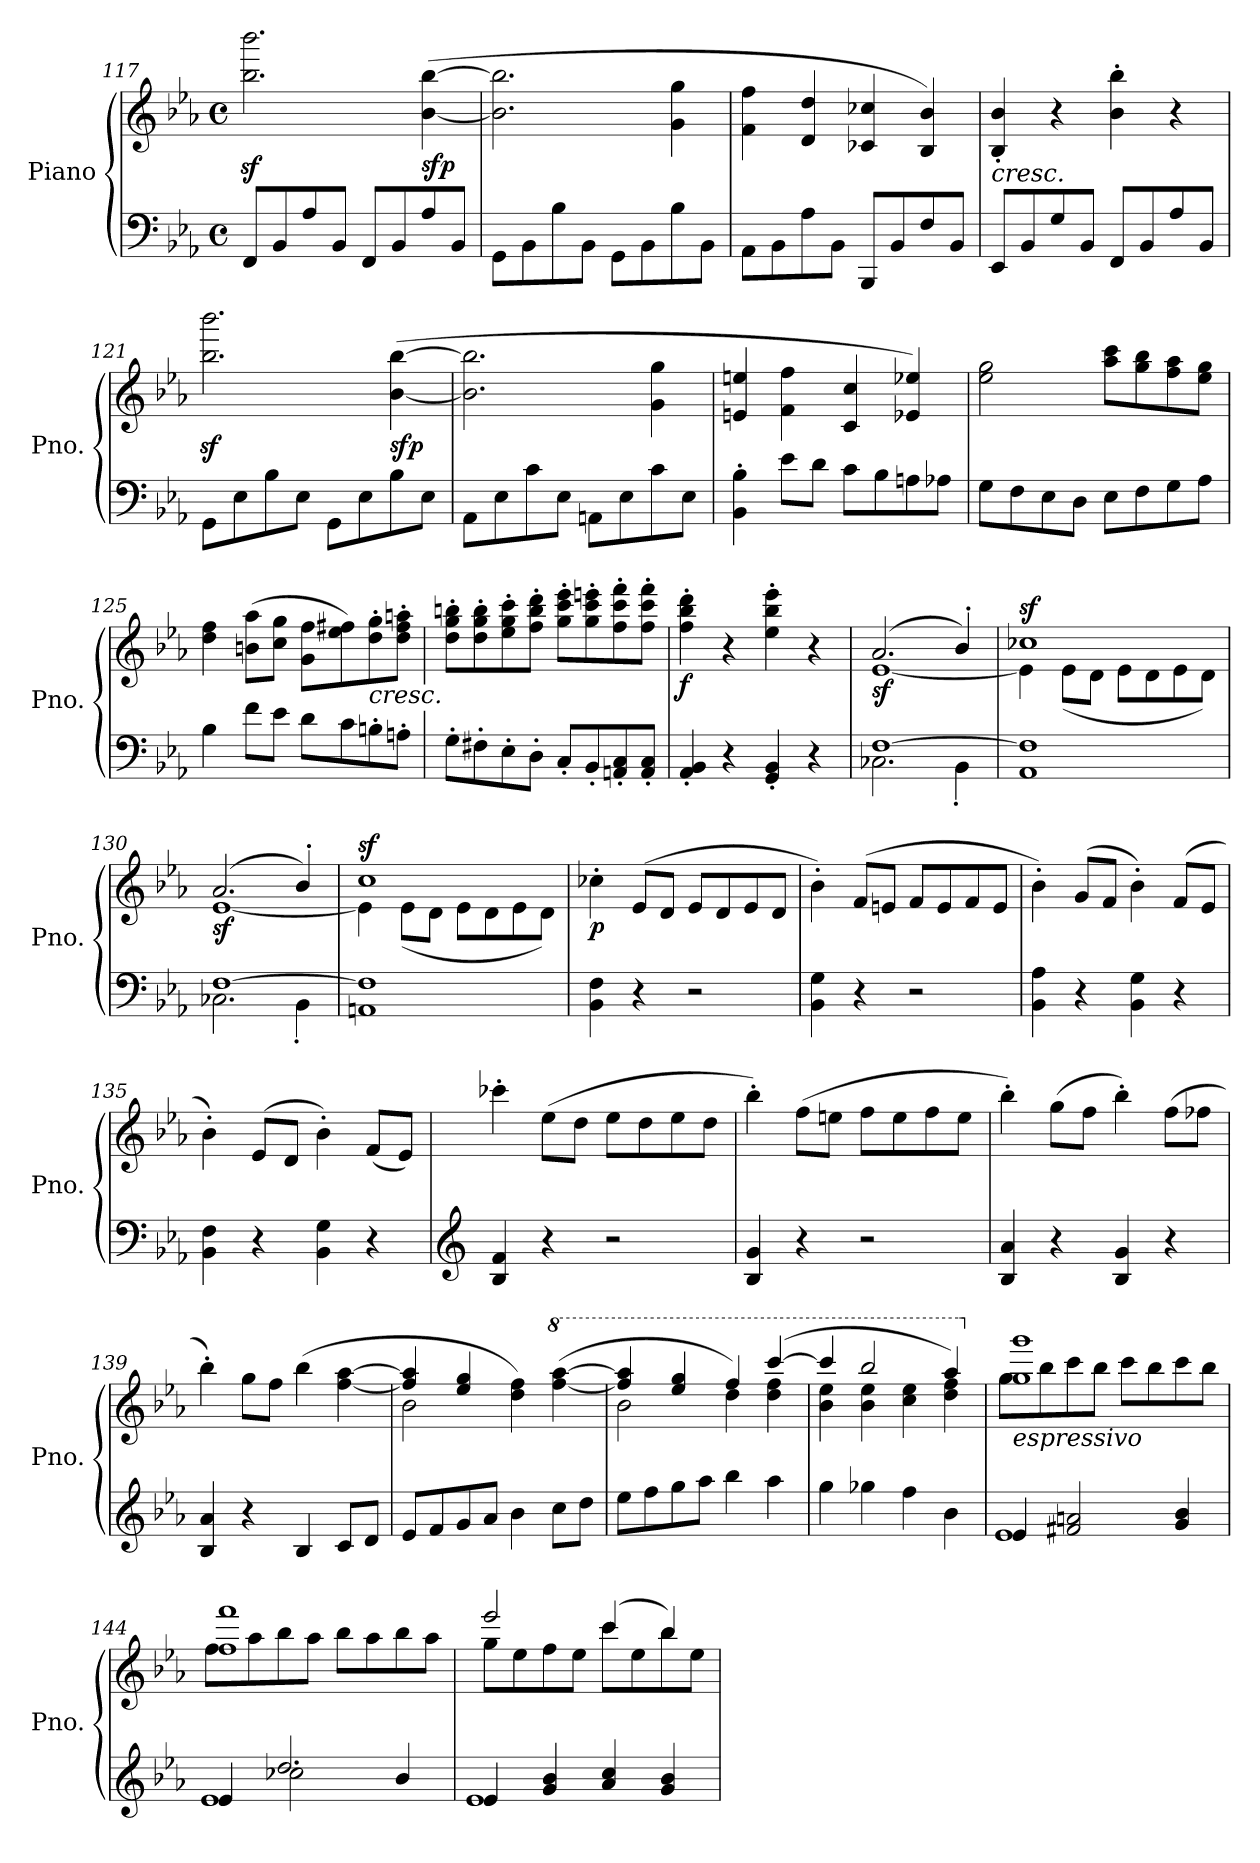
**kern	**kern	**dynam
*part1	*part1	*part1
*staff2	*staff1	*staff1/2
*I"Piano	*	*
*I'Pno.	*	*
!!LO:LB:g=z
*clefF4	*clefG2	*
*k[b-e-a-]	*k[b-e-a-]	*
*M4/4	*M4/4	*
*met(c)	*met(c)	*
=117	=117	=117
8FF/L	2.bb-\z< 2.bbb-\z<	.
8BB-/	.	.
8A-/	.	.
8BB-/J	.	.
8FF/L	.	.
8BB-/	.	.
!	!	!LO:DY:b
8A-/	(>[4b-\ [4bb-\	sfp
8BB-/J	.	.
=118	=118	=118
8GG\L	2.b-\] 2.bb-\]	.
8BB-\	.	.
8B-\	.	.
8BB-\J	.	.
8GG\L	.	.
8BB-\	.	.
8B-\	4g\ 4gg\	.
8BB-\J	.	.
=119	=119	=119
8AA-\L	4f\ 4ff\	.
8BB-\	.	.
8A-\	4d/ 4dd/	.
8BB-\J	.	.
8BBB-/L	4c-X/ 4cc-X/	.
8BB-/	.	.
8F/	4B-/ 4b-/)	.
8BB-/J	.	.
=120	=120	=120
!	!LO:TX:b:i:t=cresc.	!
8EE-/L	4B-/' 4b-/'	.
8BB-/	.	.
8G/	4r	.
8BB-/J	.	.
8FF/L	4b-\' 4bb-\'	.
8BB-/	.	.
8A-/	4r	.
8BB-/J	.	.
=121	=121	=121
8GG\L	2.bb-\z< 2.bbb-\z<	.
8E-\	.	.
8B-\	.	.
8E-\J	.	.
8GG\L	.	.
8E-\	.	.
!	!	!LO:DY:b
8B-\	(>[4b-\ [4bb-\	sfp
8E-\J	.	.
!!LO:LB:g=z
=122	=122	=122
8AA-\L	2.b-\] 2.bb-\]	.
8E-\	.	.
8c\	.	.
8E-\J	.	.
8AAn\L	.	.
8E-\	.	.
8c\	4g\ 4gg\	.
8E-\J	.	.
=123	=123	=123
4BB-\' 4B-\'	4en/ 4een/	.
8e-\L	4f\ 4ff\	.
8d\J	.	.
8c\L	4c/ 4cc/	.
8B-\	.	.
8An\	4e-X/ 4ee-X/)	.
8A-X\J	.	.
=124	=124	=124
8G\L	2ee-\ 2gg\	.
8F\	.	.
8E-\	.	.
8D\J	.	.
8E-\L	8aa-\ 8ccc\L	.
8F\	8gg\ 8bb-\	.
8G\	8ff\ 8aa-\	.
8A-\J	8ee-\ 8gg\J	.
=125	=125	=125
4B-\	4dd\ 4ff\	.
8f\L	(>8bn\ 8aa-\L	.
8e-\J	8cc\ 8gg\J	.
8d\L	8g\ 8ff\L	.
8c\	8ee-\ 8ff#X\)	.
!	!LO:TX:b:i:t=cresc.	!
8Bn'\	8dd\' 8gg\'	.
8An'\J	8dd\' 8ff#\' 8aan\'J	.
=126	=126	=126
8G'\L	8dd\' 8gg\' 8bbn\'L	.
8F#X'\	8dd\' 8gg\' 8bb\'	.
8E-'\	8ee-\' 8gg\' 8ccc\'	.
8D'\J	8ff\' 8bb\' 8ddd\'J	.
8C'/L	8gg\' 8ccc\' 8eee-\'L	.
8BB-'/	8gg\' 8ccc\' 8eeen\'	.
8AAn/' 8C/'	8ff\' 8ccc\' 8fff\'	.
8AA/' 8C/'J	8ff\' 8ccc\' 8fff\'J	.
!!LO:LB:g=z
=127	=127	=127
!	!	!LO:DY:b
4AA-/' 4BB-/'	4ff\' 4bb-\' 4ddd\'	f
4r	4r	.
4GG/' 4BB-/'	4ee-\' 4bb-\' 4eee-\'	.
4r	4r	.
=128	=128	=128
*^	*^	*
!	!	!	!	!LO:DY:b
[1F	2.C-X\	(>2.a-/	[1e-	sf
.	4BB-'\	4b-'/)	.	.
=129	=129	=129	=129	=129
!	!	!	!	!LO:DY:a
1F]	1AA-	1cc-X	4e-\]	sf
.	.	.	(<8e-\L	.
.	.	.	8d\J	.
.	.	.	8e-\L	.
.	.	.	8d\	.
.	.	.	8e-\	.
.	.	.	8d\J)	.
=130	=130	=130	=130	=130
!	!	!	!	!LO:DY:b
[1F	2.C-X\	(>2.a-/	[1e-	sf
.	4BB-'\	4b-'/)	.	.
=131	=131	=131	=131	=131
!	!	!	!	!LO:DY:a
1F]	1AAn	1cc	4e-\]	sf
.	.	.	(<8e-\L	.
.	.	.	8d\J	.
.	.	.	8e-\L	.
.	.	.	8d\	.
.	.	.	8e-\	.
.	.	.	8d\J)	.
*v	*v	*	*	*
=132	=132	=132	=132
!	!	!	!LO:DY:b
*	*v	*v	*
4BB-\ 4F\	4cc-X'\	p
4r	(>8e-/L	.
.	8d/J	.
2r	8e-/L	.
.	8d/	.
.	8e-/	.
.	8d/J	.
=133	=133	=133
4BB-\ 4G\	4b-'\)	.
4r	(>8f/L	.
.	8en/J	.
2r	8f/L	.
.	8e/	.
.	8f/	.
.	8e/J	.
!!LO:PB:g=z
=134	=134	=134
4BB-\ 4A-\	4b-'\)	.
4r	(>8g/L	.
.	8f/J	.
4BB-\ 4G\	4b-'\)	.
4r	(>8f/L	.
.	8e-/J	.
=135	=135	=135
4BB-\ 4F\	4b-'\)	.
4r	(>8e-/L	.
.	8d/J	.
4BB-\ 4G\	4b-'\)	.
4r	(<8f/L	.
.	8e-/J)	.
=136	=136	=136
*clefG2	*	*
4B-/ 4f/	4ccc-X'\	.
4r	(>8ee-\L	.
.	8dd\J	.
2r	8ee-\L	.
.	8dd\	.
.	8ee-\	.
.	8dd\J	.
=137	=137	=137
4B-/ 4g/	4bb-'\)	.
4r	(>8ff\L	.
.	8een\J	.
2r	8ff\L	.
.	8ee\	.
.	8ff\	.
.	8ee\J	.
=138	=138	=138
4B-/ 4a-/	4bb-'\)	.
4r	(>8gg\L	.
.	8ff\J	.
4B-/ 4g/	4bb-'\)	.
4r	(>8ff\L	.
.	8ff-X\J	.
=139	=139	=139
4B-/ 4a-/	4bb-'\)	.
4r	8gg\L	.
.	8ff\J	.
4B-/	(>4bb-\	.
8c/L	[4ff\ [4aa-\	.
8d/J	.	.
!!LO:LB:g=z
=140	=140	=140
*	*^	*
8e-/L	4ff/] 4aa-/]	2b-\	.
8f/	.	.	.
8g/	4ee-/ 4gg/	.	.
8a-/J	.	.	.
4b-\	4dd\ 4ff\)	4ryy	.
*	*8va	*	*
8cc\L	(>[4fff\ [4aaa-\	4rffyy	.
8dd\J	.	.	.
=141	=141	=141	=141
8ee-\L	4fff/] 4aaa-/]	2bb-\	.
8ff\	.	.	.
8gg\	4eee-/ 4ggg/	.	.
8aa-\J	.	.	.
4bb-\	4fff/)	4ddd\	.
4aa-\	(>[4cccc/	4ddd\ 4fff\	.
=142	=142	=142	=142
4gg\	4cccc/]	4bb-\ 4eee-\	.
4gg-X\	2bbb-/	4bb-\ 4eee-\	.
4ff\	.	4ccc\ 4eee-\	.
4b-\	4aaa-/)	4ddd\ 4fff\	.
=143	=143	=143	=143
*^	*	*	*
*	*	*X8va	*	*
!	!	!LO:TX:b:i:t=espressivo	!	!
4e-/	1e-	1gg 1ggg	8gg\L	.
.	.	.	8bb-\	.
2f#X/ 2an/	.	.	8ccc\	.
.	.	.	8bb-\J	.
.	.	.	8ccc\L	.
.	.	.	8bb-\	.
4g/ 4b-/	.	.	8ccc\	.
.	.	.	8bb-\J	.
=144	=144	=144	=144	=144
*	*^	*	*	*
4e-/	1e-	4ryy	1ff 1fff	8ff\L	.
.	.	.	.	8aa-\	.
2.dd/	.	2cc-X\	.	8bb-\	.
.	.	.	.	8aa-\J	.
.	.	.	.	8bb-\L	.
.	.	.	.	8aa-\	.
.	.	4b-/	.	8bb-\	.
.	.	.	.	8aa-\J	.
*	*v	*v	*	*	*
!!LO:LB:g=z	!!
=145	=145	=145	=145	=145
4e-/	1e-	2eee-/	8gg\L	.
.	.	.	8ee-\	.
4g/ 4b-/	.	.	8ff\	.
.	.	.	8ee-\J	.
4a-/ 4cc/	.	(>4ccc/	8ccc\L	.
.	.	.	8ee-\	.
4g/ 4b-/	.	4bb-/)	8bb-\	.
.	.	.	8ee-\J	.
*v	*v	*	*	*
*	*v	*v	*
=	=	=
*-	*-	*-
